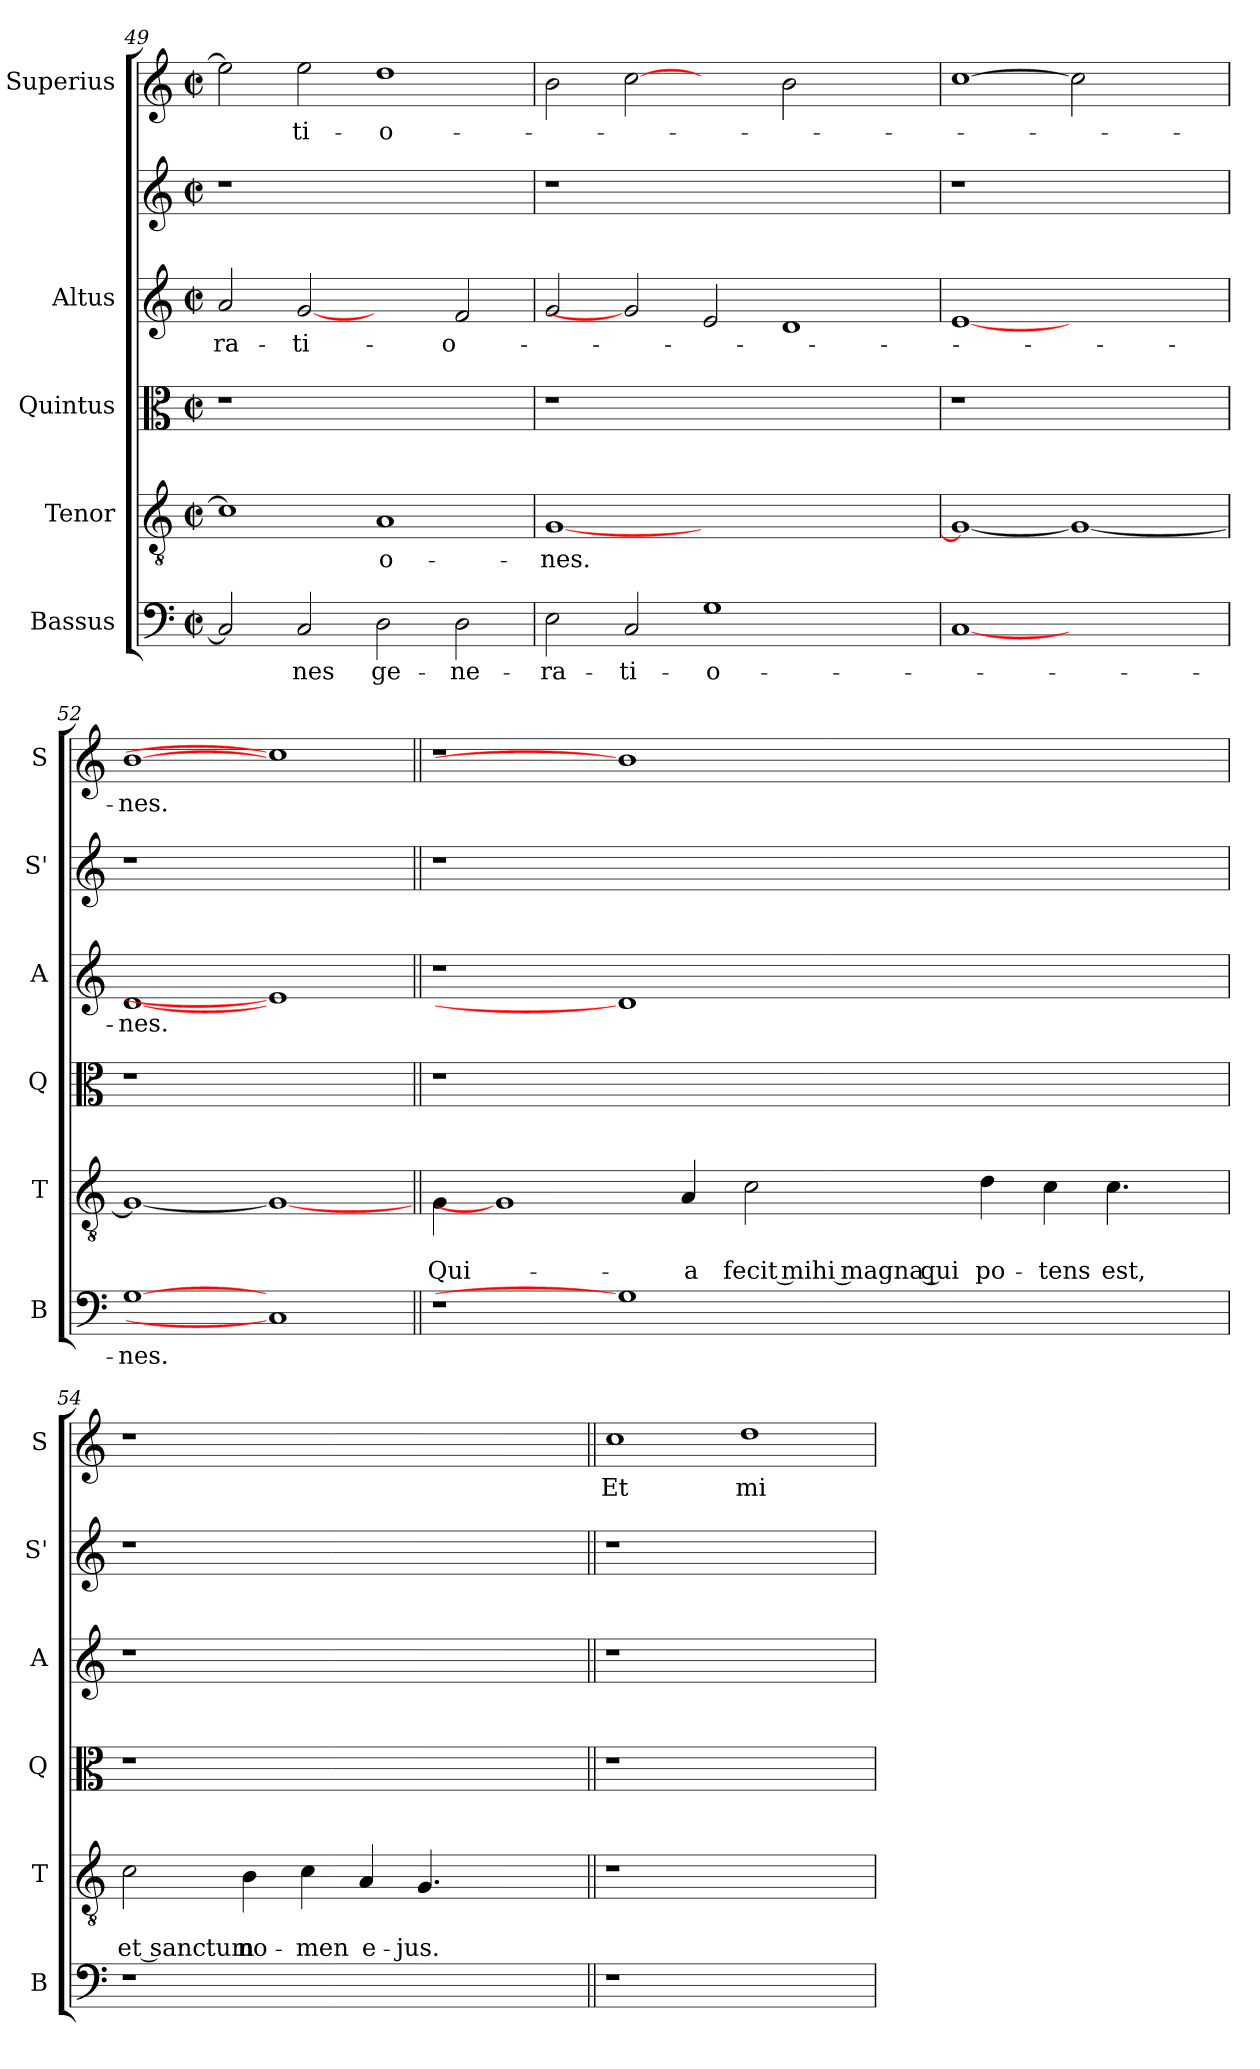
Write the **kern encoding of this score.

**kern	**text	**kern	**text	**text	**kern	**kern	**text	**kern	**kern	**text
*part6	*part6	*part5	*part5	*part5	*part4	*part3	*part3	*part2	*part1	*part1
*staff6	*staff6	*staff5	*staff5	*staff5	*staff4	*staff3	*staff3	*staff2	*staff1	*staff1
*I"Bassus	*	*I"Tenor	*	*	*I"Quintus	*I"Altus	*	*	*I"Superius	*
*I'B	*	*I'T	*	*	*I'Q	*I'A	*	*I'S'	*I'S	*
*clefF4	*	*clefGv2	*	*	*clefC3	*clefG2	*	*clefG2	*clefG2	*
*k[]	*	*k[]	*	*	*k[]	*k[]	*	*k[]	*k[]	*
*C:	*	*C:	*	*	*C:	*C:	*	*C:	*C:	*
*M2/2	*	*M2/2	*	*	*M2/2	*M2/2	*	*M2/2	*M2/2	*
*met(c|)	*	*met(c|)	*	*	*met(c|)	*met(c|)	*	*met(c|)	*met(c|)	*
=49	=49	=49	=49	=49	=49	=49	=49	=49	=49	=49
!	!	!	!	!	!	!	!LO:LY:b	!	!	!
2C/]	.	1c]	.	.	1r	2a/	-ra-	1r	2ee\]	.
!	!LO:LY:b	!	!	!	!	!	!LO:LY:b	!	!	!LO:LY:b
2C/	-nes	.	.	.	.	[2g	-ti-	.	2ee\	-ti-
!	!LO:LY:b	!	!LO:LY:b	!	!	!	!	!	!	!LO:LY:b
2D\	ge-	1A	-o-	.	1ryy	2ryy	.	1ryy	1dd	-o-
!	!LO:LY:b	!	!	!	!	!	!LO:LY:b	!	!	!
2D\	-ne-	.	.	.	.	2f/	-o-	.	.	.
=50	=50	=50	=50	=50	=50	=50	=50	=50	=50	=50
!	!LO:LY:b	!	!LO:LY:b	!	!	!	!	!	!	!
2E\	-ra-	[1G	-nes.	.	1r	2g/	.	1r	2b\	.
!	!LO:LY:b	!	!	!	!	!	!	!	!	!
2C/	-ti-	.	.	.	.	2g]	.	.	[2cc	.
!	!LO:LY:b	!	!	!	!	!	!	!	!	!
1G	-o-	1.ryy	.	.	1.ryy	2e/	.	1.ryy	2ryy	.
.	.	.	.	.	.	1d	.	.	2b\	.
2ryy	.	.	.	.	.	.	.	.	2ryy	.
=51	=51	=51	=51	=51	=51	=51	=51	=51	=51	=51
[1C	.	1G_	.	.	1r	[1e	.	1r	[1cc	.
1ryy	.	1G_	.	.	1ryy	1ryy	.	1ryy	2cc]	.
.	.	.	.	.	.	.	.	.	2ryy	.
=52	=52	=52	=52	=52	=52	=52	=52	=52	=52	=52
!	!LO:LY:b	!	!	!	!	!	!LO:LY:b	!	!	!LO:LY:b
[1G	-nes.	1G_	.	.	1r	[1d	-nes.	1r	[1b	-nes.
1C]	.	1G_	.	.	1ryy	1e]	.	1ryy	1cc]	.
!!LO:LB:g=z
=53||	=53||	=53||	=53||	=53||	=53||	=53||	=53||	=53||	=53||	=53||
!	!	!LO:N:head=solid	!	!LO:LY:b	!	!	!	!	!	!
1r	.	4G\	.	Qui-	1r	1r	.	1r	1r	.
.	.	1G]	.	.	.	.	.	.	.	.
1G]	.	.	.	.	0ryy	1d]	.	0ryy	1b]	.
!	!	!LO:N:head=solid	!	!LO:LY:b	!	!	!	!	!	!
.	.	4A/	.	-a	.	.	.	.	.	.
!	!	!LO:N:head=open	!	!LO:LY:b	!	!	!	!	!	!
.	.	4c\	.	fecit mihi magna qui	.	.	.	.	.	.
!	!	!LO:N:head=solid	!	!LO:LY:b	!	!	!	!	!	!
.	.	4d\	.	po-	.	.	.	.	.	.
!	!	!LO:N:head=solid	!	!LO:LY:b	!	!	!	!	!	!
1ryy	.	4c\	.	-tens	.	1ryy	.	.	1ryy	.
!	!	!LO:N:head=solid	!	!LO:LY:b	!	!	!	!	!	!
.	.	2.c\	.	est,	.	.	.	.	.	.
=54	=54	=54	=54	=54	=54	=54	=54	=54	=54	=54
!	!	!LO:N:head=open	!	!LO:LY:b	!	!	!	!	!	!
1r	.	2c\	.	et sanctum	1r	1r	.	1r	1r	.
!	!	!LO:N:head=solid	!	!LO:LY:b	!	!	!	!	!	!
.	.	4B\	.	no-	.	.	.	.	.	.
!	!	!LO:N:head=solid	!	!LO:LY:b	!	!	!	!	!	!
.	.	4c\	.	-men	.	.	.	.	.	.
!	!	!LO:N:head=solid	!	!LO:LY:b	!	!	!	!	!	!
1ryy	.	4A/	.	e-	1ryy	1ryy	.	1ryy	1ryy	.
!	!	!LO:N:head=solid	!	!LO:LY:b	!	!	!	!	!	!
.	.	4.G/	.	-jus.	.	.	.	.	.	.
.	.	8ryy	.	.	.	.	.	.	.	.
.	.	4ryy	.	.	.	.	.	.	.	.
!!LO:PB:g=z
=55||	=55||	=55||	=55||	=55||	=55||	=55||	=55||	=55||	=55||	=55||
!	!	!	!	!	!	!	!	!	!	!LO:LY:b
1r	.	1r	.	.	1r	1r	.	1r	1cc	Et
!	!	!	!	!	!	!	!	!	!	!LO:LY:b
1ryy	.	1ryy	.	.	1ryy	1ryy	.	1ryy	1dd	mi-
=	=	=	=	=	=	=	=	=	=	=
*-	*-	*-	*-	*-	*-	*-	*-	*-	*-	*-
